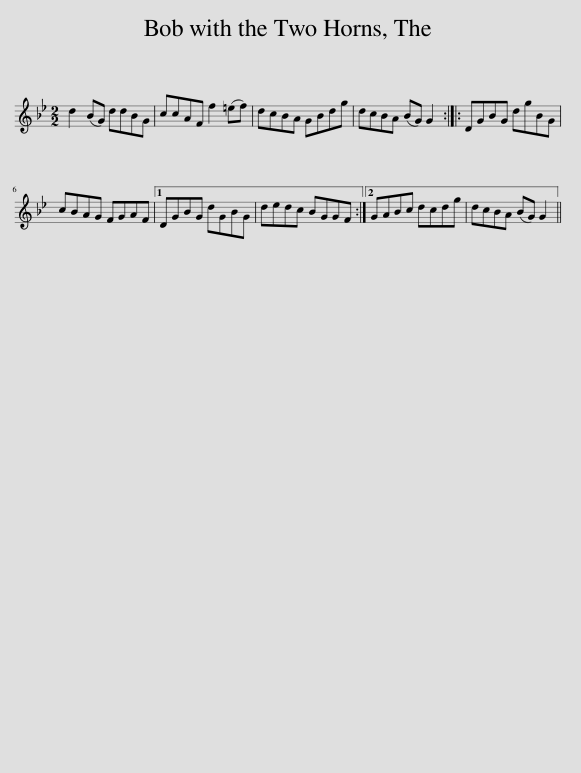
X:1
L:1/8
M:2/2
I:linebreak $
K:Gmin
V:1 treble
V:1
 d2 (BG) ddBG | ccAF f2 (=ef) | dcBA GBdg | dcBA (BG) G2 :: DGBG dgBG |$ %5
 cBAG FGAF |1 DGBG dGBG | dedc BGGF :|2 GABc dcdg | dcBA (BG) G2 || %10
